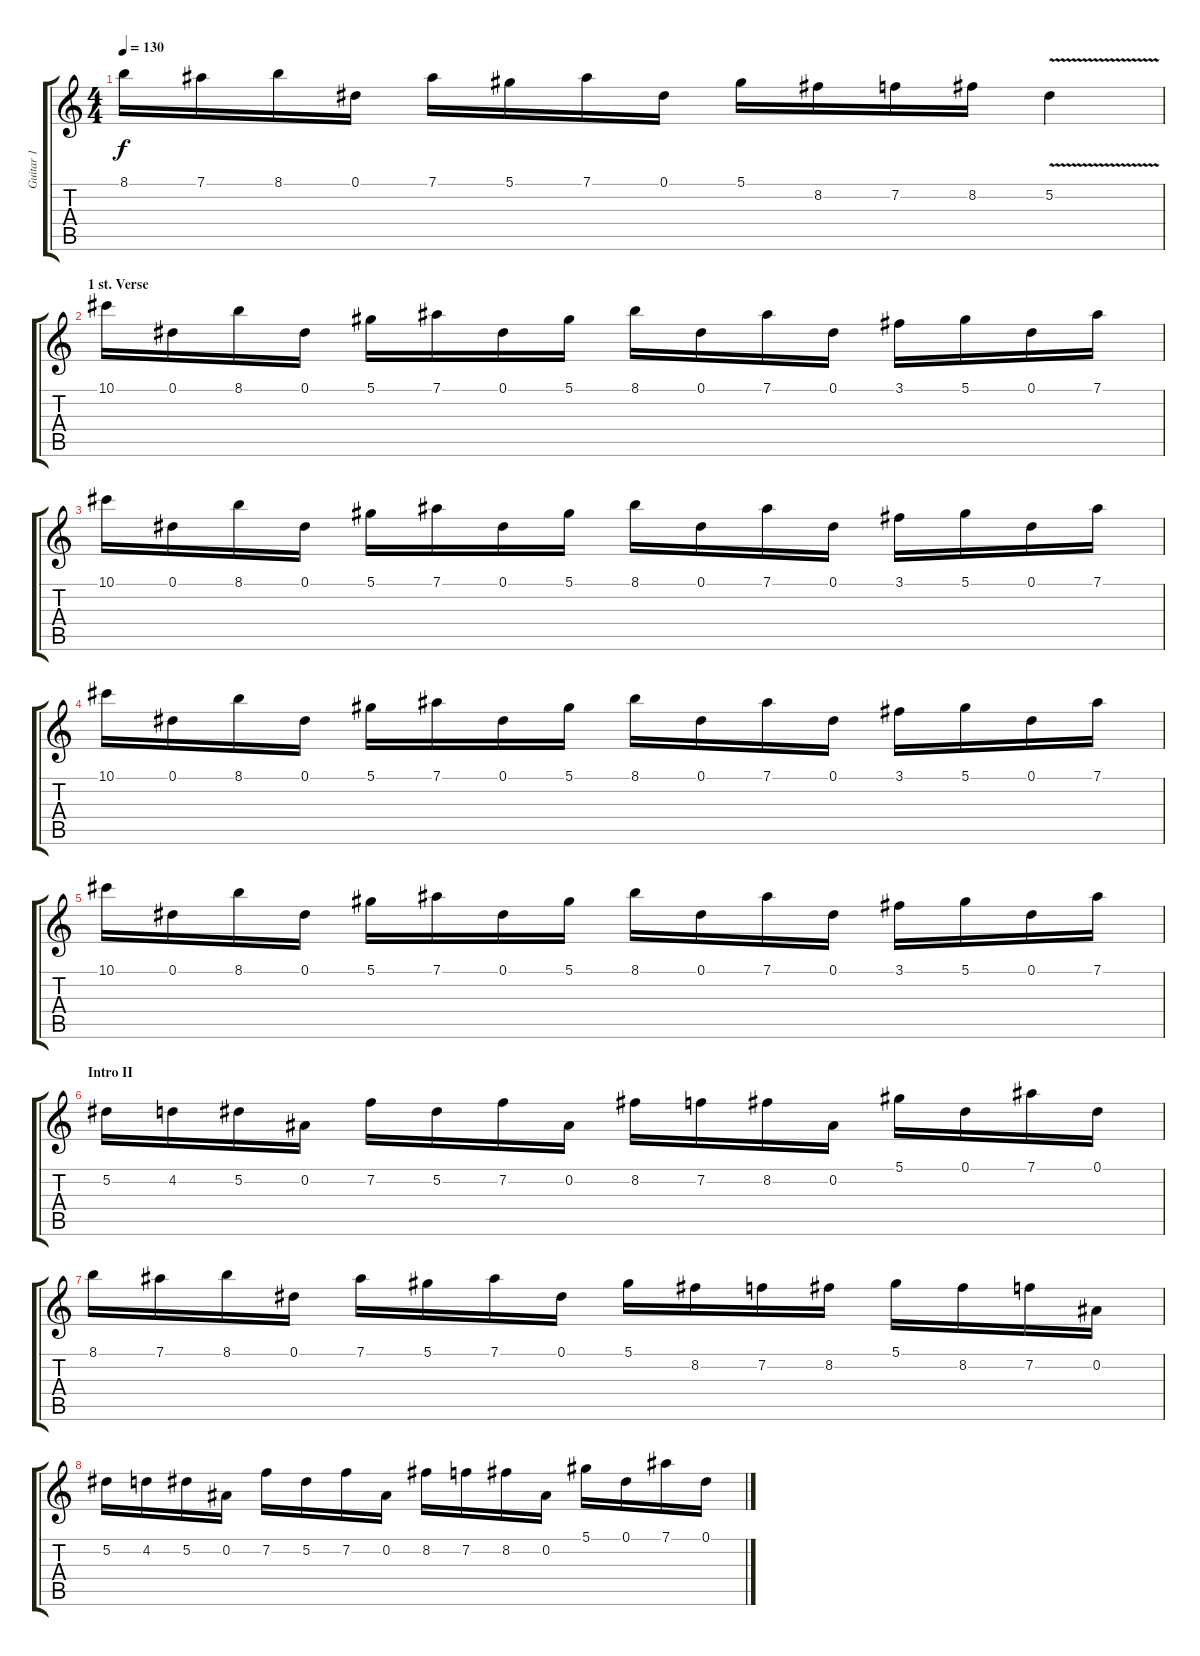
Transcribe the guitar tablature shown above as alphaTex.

\track ("Guitar 1" "Guitar 1") {instrument distortionguitar}
\staff {score tabs}
\tuning (Eb4 Bb3 Gb3 Db3 Ab2 Eb2) {hide}
\ts (4 4)
\tempo 130
\clef g2
\ks c
8.1.16{dy f} 7.1.16 8.1.16 0.1.16 7.1.16 5.1.16 7.1.16 0.1.16 5.1.16 8.2.16 7.2.16 8.2.16 5.2{v}.4 |
\section ("" "1 st. Verse")
10.1.16 0.1.16 8.1.16 0.1.16 5.1.16 7.1.16 0.1.16 5.1.16 8.1.16 0.1.16 7.1.16 0.1.16 3.1.16 5.1.16 0.1.16 7.1.16 |
10.1.16 0.1.16 8.1.16 0.1.16 5.1.16 7.1.16 0.1.16 5.1.16 8.1.16 0.1.16 7.1.16 0.1.16 3.1.16 5.1.16 0.1.16 7.1.16 |
10.1.16 0.1.16 8.1.16 0.1.16 5.1.16 7.1.16 0.1.16 5.1.16 8.1.16 0.1.16 7.1.16 0.1.16 3.1.16 5.1.16 0.1.16 7.1.16 |
10.1.16 0.1.16 8.1.16 0.1.16 5.1.16 7.1.16 0.1.16 5.1.16 8.1.16 0.1.16 7.1.16 0.1.16 3.1.16 5.1.16 0.1.16 7.1.16 |
\section ("" "Intro II")
5.2.16 4.2.16 5.2.16 0.2.16 7.2.16 5.2.16 7.2.16 0.2.16 8.2.16 7.2.16 8.2.16 0.2.16 5.1.16 0.1.16 7.1.16 0.1.16 |
8.1.16 7.1.16 8.1.16 0.1.16 7.1.16 5.1.16 7.1.16 0.1.16 5.1.16 8.2.16 7.2.16 8.2.16 5.1.16 8.2.16 7.2.16 0.2.16 |
5.2.16 4.2.16 5.2.16 0.2.16 7.2.16 5.2.16 7.2.16 0.2.16 8.2.16 7.2.16 8.2.16 0.2.16 5.1.16 0.1.16 7.1.16 0.1.16
